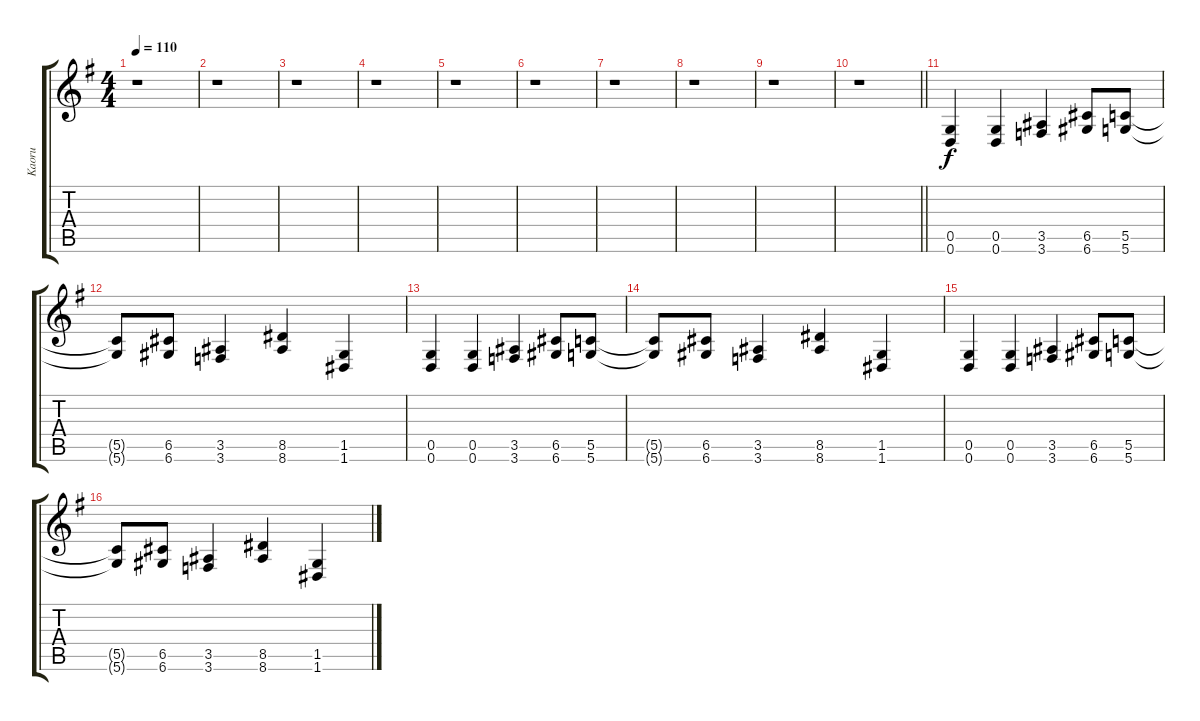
\track ("Kaoru" "Kaoru") {instrument overdrivenguitar}
\staff {score tabs}
\tuning (D4 A3 F3 C3 G2 D2) {hide}
\ts (4 4)
\tempo 110
\clef g2
\ks g
r.1{dy f} |
r.1 |
r.1 |
r.1 |
r.1 |
r.1 |
r.1 |
r.1 |
r.1 |
\barLineRight lightlight
r.1 |
(0.5 0.6).4 (0.5 0.6).4 (3.5 3.6).4 (6.5 6.6).8 (5.5 5.6).8 |
(5.5{t} 5.6{t}).8 (6.5 6.6).8 (3.5 3.6).4 (8.5 8.6).4 (1.5 1.6).4 |
(0.5 0.6).4 (0.5 0.6).4 (3.5 3.6).4 (6.5 6.6).8 (5.5 5.6).8 |
(5.5{t} 5.6{t}).8 (6.5 6.6).8 (3.5 3.6).4 (8.5 8.6).4 (1.5 1.6).4 |
(0.5 0.6).4 (0.5 0.6).4 (3.5 3.6).4 (6.5 6.6).8 (5.5 5.6).8 |
(5.5{t} 5.6{t}).8 (6.5 6.6).8 (3.5 3.6).4 (8.5 8.6).4 (1.5 1.6).4
